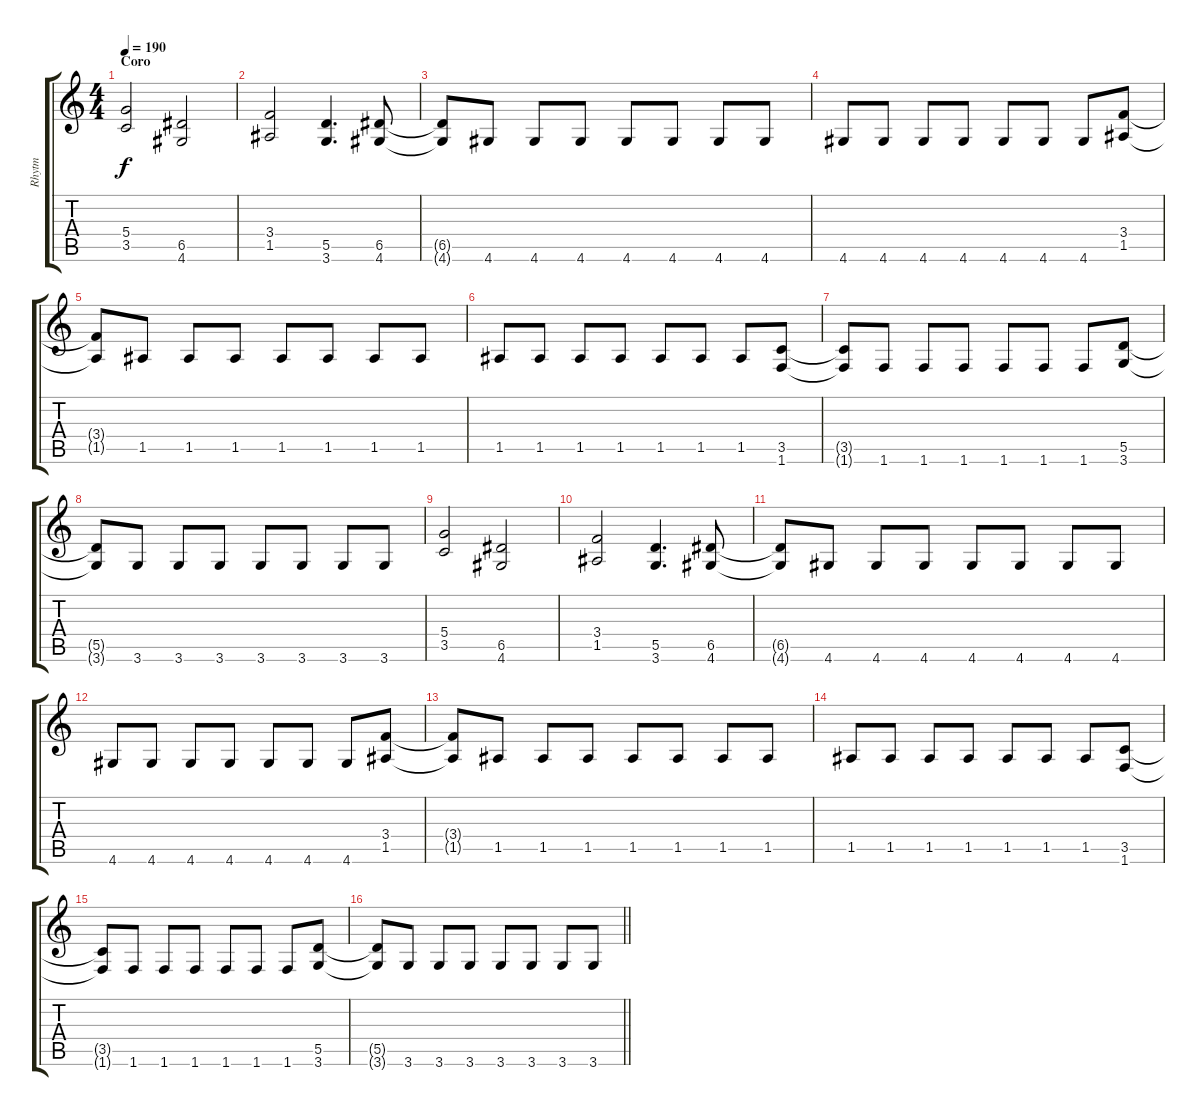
\track ("Rhytm" "Rhytm") {instrument distortionguitar}
\staff {score tabs}
\tuning (E4 B3 G3 D3 A2 E2) {hide}
\ts (4 4)
\section ("" "Coro")
\tempo 190
\clef g2
\ks c
(5.4 3.5).2{dy f} (6.5 4.6).2 |
(3.4 1.5).2 (5.5 3.6).4{d} (6.5 4.6).8 |
(6.5{t} 4.6{t}).8 4.6.8 4.6.8 4.6.8 4.6.8 4.6.8 4.6.8 4.6.8 |
4.6.8 4.6.8 4.6.8 4.6.8 4.6.8 4.6.8 4.6.8 (3.4 1.5).8 |
(3.4{t} 1.5{t}).8 1.5.8 1.5.8 1.5.8 1.5.8 1.5.8 1.5.8 1.5.8 |
1.5.8 1.5.8 1.5.8 1.5.8 1.5.8 1.5.8 1.5.8 (3.5 1.6).8 |
(3.5{t} 1.6{t}).8 1.6.8 1.6.8 1.6.8 1.6.8 1.6.8 1.6.8 (5.5 3.6).8 |
(5.5{t} 3.6{t}).8 3.6.8 3.6.8 3.6.8 3.6.8 3.6.8 3.6.8 3.6.8 |
(5.4 3.5).2 (6.5 4.6).2 |
(3.4 1.5).2 (5.5 3.6).4{d} (6.5 4.6).8 |
(6.5{t} 4.6{t}).8 4.6.8 4.6.8 4.6.8 4.6.8 4.6.8 4.6.8 4.6.8 |
4.6.8 4.6.8 4.6.8 4.6.8 4.6.8 4.6.8 4.6.8 (3.4 1.5).8 |
(3.4{t} 1.5{t}).8 1.5.8 1.5.8 1.5.8 1.5.8 1.5.8 1.5.8 1.5.8 |
1.5.8 1.5.8 1.5.8 1.5.8 1.5.8 1.5.8 1.5.8 (3.5 1.6).8 |
(3.5{t} 1.6{t}).8 1.6.8 1.6.8 1.6.8 1.6.8 1.6.8 1.6.8 (5.5 3.6).8 |
\barLineRight lightlight
(5.5{t} 3.6{t}).8 3.6.8 3.6.8 3.6.8 3.6.8 3.6.8 3.6.8 3.6.8
